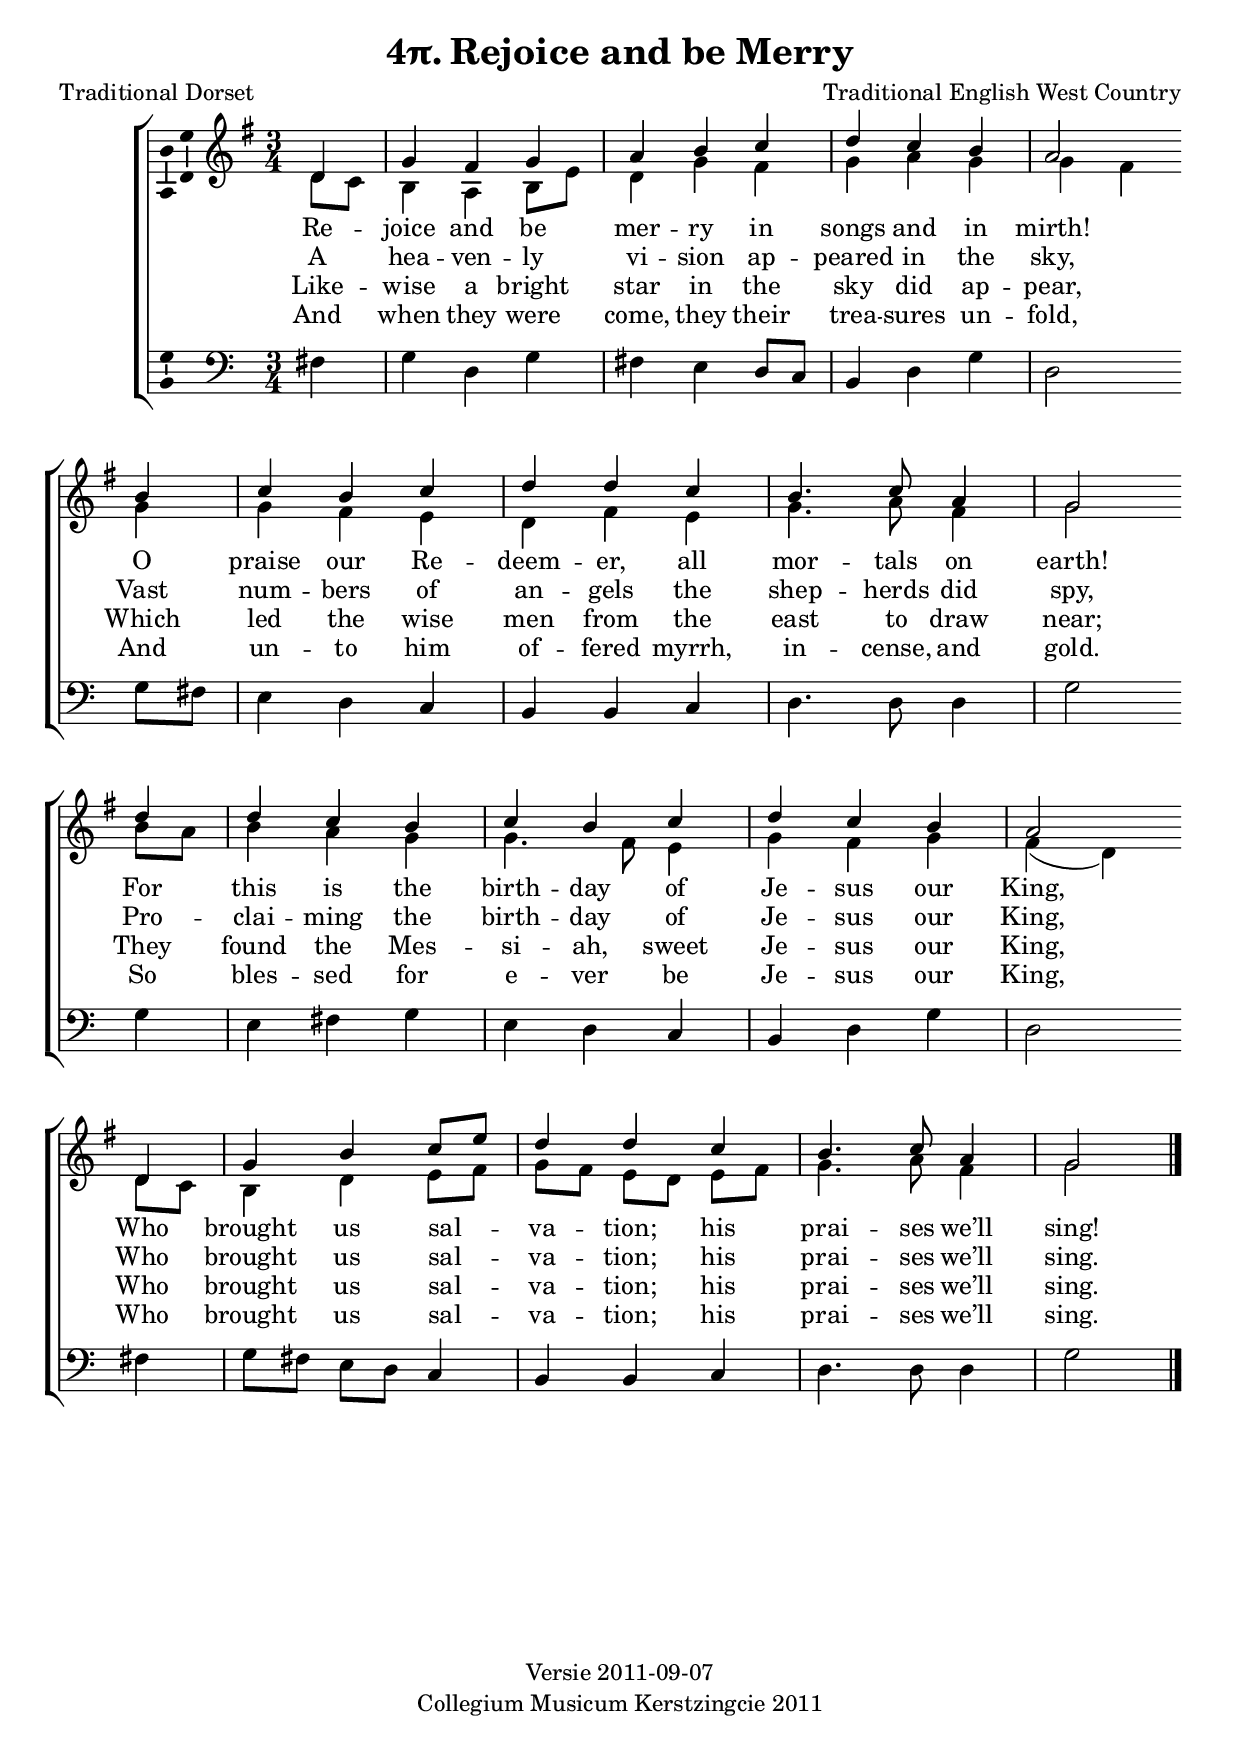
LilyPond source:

% vim: set fileformat=dos:
\version "2.12.3"

\version "2.12.3"

soprano = \relative c' {
  \key g \major
  \time 3/4
  \partial 4 d4 |
  \autoBeamOff
  g fis g |
  a b c |
  d c b |
  a2 
  \bar "" \break

  b4 |
  c b c |
  d d c |
  b4. c8 a4 |
  g2
  \bar "" \break
  
  d'4 |
  d c b |
  c b c |
  d c b |
  a2 
  \bar "" \break

  d,4 |
  g b c8[ e8] |
  d4 d c |
  b4. c8 a4 |
  g2 \bar "|."
}

alto = \relative c' {
  \partial 4 d8 c |
  b4 a b8 e |
  d4 g fis |
  g a g |
  g fis g |
  g fis e |
  d fis e |
  g4. a8 fis4 |
  g2 
  
  b8 a |
  b4 a g |
  g4. fis8 e4 | 
  g fis g |
  fis( d) d8 c |
  b4 d e8 fis |
  g8[ fis8] e8[ d8] e8[ fis8] |
  g4. a8 fis4 |
  g2 \bar "|."
}

tenor = \relative c {
  \clef "bass"
  \time 3/4
  \partial 4 fis4 |
  g d g |
  fis e d8 c |
  b4 d g | 
  d2 g8 fis |
  e4 d c |
  b b c |
  d4. d8 d4 |
  g2
  
  g4 |
  e fis g |
  e d c |
  b d g |
  d2 fis4 |
  g8[ fis] e[ d] c4 |
  b b c |
  d4. d8 d4 |
  g2 \bar "|."
}

bass = \tenor

verseOne = \lyricmode {
  Re4 -- joice and be mer -- ry in songs and in mirth!
  O praise our Re -- deem -- er, all mor -- tals on earth!
  For this is the birth -- day of Je -- sus our King,
  Who brought us sal4 -- va4 -- tion;4 his prai -- ses we’ll sing!
}

verseTwo = \lyricmode {
  A4 hea -- ven -- ly vi -- sion ap -- peared in the sky,
  Vast num -- bers of an -- gels the shep -- herds did spy,
  Pro -- clai -- ming the birth -- day of Je -- sus our King,
  Who brought us sal4 -- va4 -- tion;4 his prai -- ses we’ll sing.
}

verseThree = \lyricmode {
  Like4 -- wise a bright star in the sky did ap -- pear,
  Which led the wise men from the east to draw near;
  They found the Mes -- si -- ah, sweet Je -- sus our King,
  Who brought us sal4 -- va4 -- tion;4 his prai -- ses we’ll sing.
}

verseFour = \lyricmode {
  And4 when they were come, they their trea -- sures un -- fold,
  And un -- to him of -- fered myrrh, in -- cense, and gold.
  So bles -- sed for e -- ver be Je -- sus our King,
  Who brought us sal4 -- va4 -- tion;4 his prai -- ses we’ll sing.
}


nummer = "4π."

\header {
  title = \markup { \nummer "Rejoice and be Merry" }
  composer = "Traditional English West Country"
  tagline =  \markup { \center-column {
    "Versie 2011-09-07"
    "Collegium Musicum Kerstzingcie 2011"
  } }
  poet = "Traditional Dorset"
}


\score {
  \new ChoirStaff <<
    \new Staff = "upper" <<
      \clef "treble"
      \new Voice = "vSoprano" { 
        \override Ambitus #'X-offset = #2.0
        \voiceOne \soprano 
      }
      \new Voice = "vAlto" { \voiceTwo \alto }
    >>

    \new Lyrics \lyricsto "vSoprano" \verseOne
    \new Lyrics \lyricsto "vSoprano" \verseTwo
    \new Lyrics \lyricsto "vSoprano" \verseThree
    \new Lyrics \lyricsto "vSoprano" \verseFour

    \new Staff = "lower" <<
      \clef "bass"
      \new Voice = "vBass" { \bass }
    >>
  >>
  \layout { 
    % We can haz ambitus to display pitch range?
    \context { \Voice 
      \consists "Ambitus_engraver"
    }
  }
}
